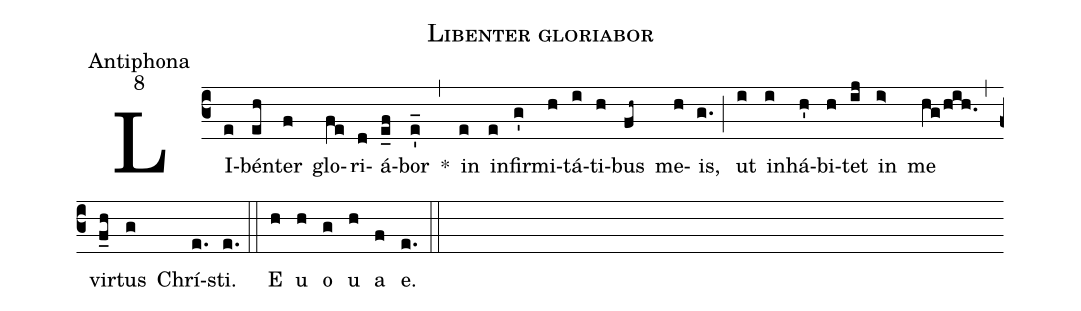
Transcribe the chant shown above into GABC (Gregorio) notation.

name:Libenter gloriabor;
office-part:Antiphona;
mode:8;
%%
(c3) LI(e)bén(eh)ter(f) glo(fe)ri(d)á(e_f)bor(e'_) *(,) in(e) in(e)fir(g')mi(h)tá(i)ti(h)bus(fh~) me(h)is,(g.) (;) ut(i) in(i)há(h')bi(h)tet(ij) in(i>) me(hg/hih.) (,) vir(f_h)tus(g) Chrí(e.)sti.(e.) (::) E(h) u(h) o(g) u(h) a(f) e.(e.) (::)
